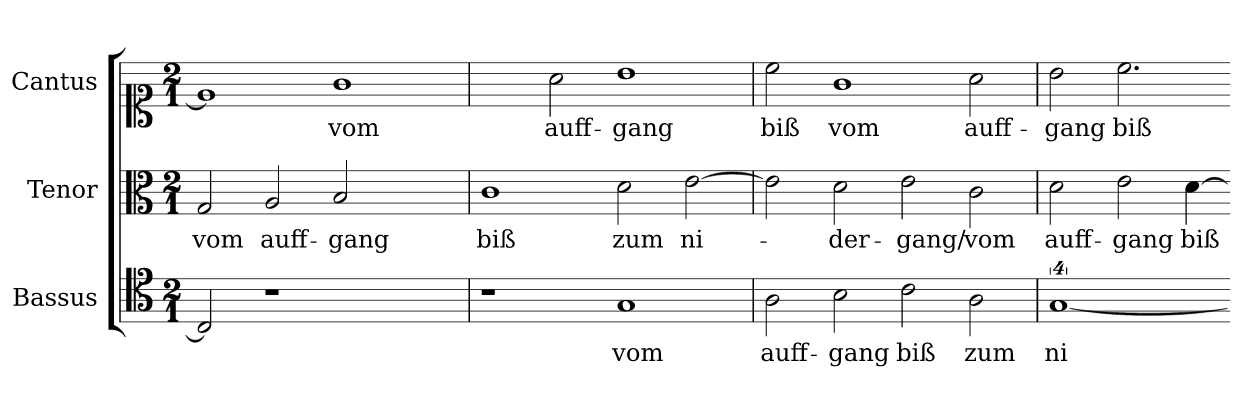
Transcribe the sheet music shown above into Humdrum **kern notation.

**kern	**text	**kern	**text	**kern	**text
*part3	*part3	*part2	*part2	*part1	*part1
*staff3	*staff3	*staff2	*staff2	*staff1	*staff1
*I"Bassus	*	*I"Tenor	*	*I"Cantus	*
*	*	*I'T	*	*	*
*clefC4	*	*clefC3	*	*clefC1	*
*k[]	*	*k[]	*	*k[]	*
*E:phr	*	*E:phr	*	*E:phr	*
*M2/1	*	*M2/1	*	*M2/1	*
*MM180	*	*MM180	*	*MM180	*
=	=	=	=	=	=
2C]	.	2G	vom	1e]	.
1r	.	2A	auff-	.	.
.	.	2B	-gang	1g	vom
2ryy	.	2ryy	.	.	.
=19	=19	=19	=19	=19	=19
1r	.	1c	biß	2ryy	.
.	.	.	.	2a	auff-
1G	vom	2d	zum	1b	-gang
.	.	[2e	ni-	.	.
=20	=20	=20	=20	=20	=20
2A	auff-	2e]	.	2cc	biß
2B	-gang	2d	-der-	1g	vom
2c	biß	2e	-gang/	.	.
2A	zum	2c	vom	2a	auff-
=21	=21	=21	=21	=21	=21
[4%5G	ni-	2d	auff-	2b	-gang
.	.	2e	-gang	2.cc	biß
.	.	[4d	biß	.	.
=-	=-	=-	=-	=-	=-
*-	*-	*-	*-	*-	*-
